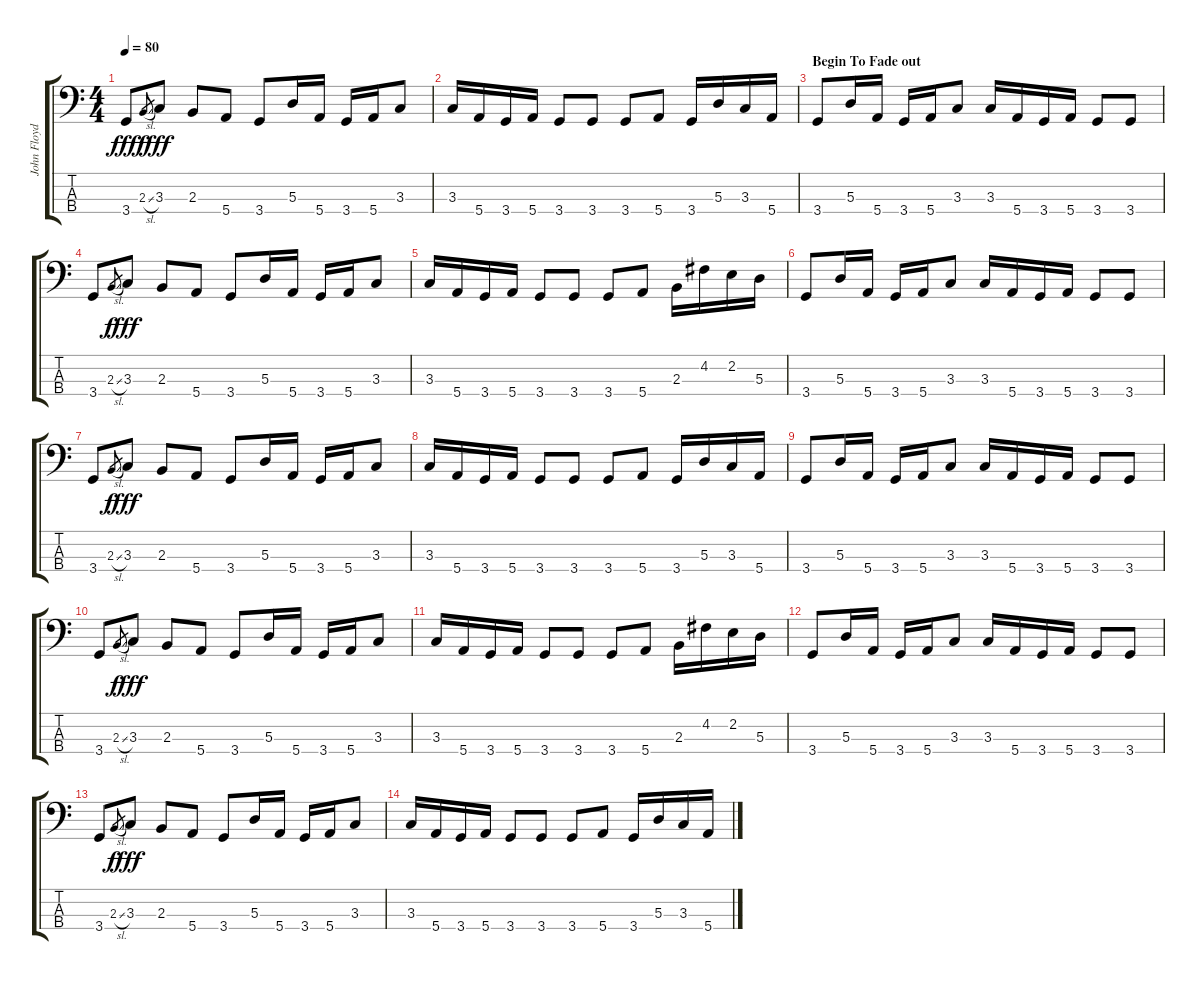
\track ("John Floyd" "John Floyd") {instrument acousticguitarsteel}
\staff {score tabs}
\tuning (G2 D2 A1 E1) {hide}
\ts (4 4)
\tempo 80
\clef f4
\ks c
3.4.8{dy fff} 2.3{sl}.8{gr dy f} 3.3.8{dy fff} 2.3.8 5.4.8 3.4.8 5.3.16 5.4.16 3.4.16 5.4.16 3.3.8 |
3.3.16 5.4.16 3.4.16 5.4.16 3.4.8 3.4.8 3.4.8 5.4.8 3.4.16 5.3.16 3.3.16 5.4.16 |
\section ("" "Begin To Fade out")
3.4.8{volume 15} 5.3.16 5.4.16 3.4.16 5.4.16 3.3.8 3.3.16 5.4.16 3.4.16 5.4.16 3.4.8 3.4.8 |
3.4.8{volume 14} 2.3{sl}.8{gr dy f} 3.3.8{dy fff} 2.3.8 5.4.8 3.4.8 5.3.16 5.4.16 3.4.16 5.4.16 3.3.8 |
3.3.16{volume 13} 5.4.16 3.4.16 5.4.16 3.4.8 3.4.8 3.4.8 5.4.8 2.3.16 4.2.16 2.2.16 5.3.16 |
3.4.8{volume 12} 5.3.16 5.4.16 3.4.16 5.4.16 3.3.8 3.3.16 5.4.16 3.4.16 5.4.16 3.4.8 3.4.8 |
3.4.8{volume 11} 2.3{sl}.8{gr dy f} 3.3.8{dy fff} 2.3.8 5.4.8 3.4.8 5.3.16 5.4.16 3.4.16 5.4.16 3.3.8 |
3.3.16{volume 10} 5.4.16 3.4.16 5.4.16 3.4.8 3.4.8 3.4.8 5.4.8 3.4.16 5.3.16 3.3.16 5.4.16 |
3.4.8{volume 9} 5.3.16 5.4.16 3.4.16 5.4.16 3.3.8 3.3.16 5.4.16 3.4.16 5.4.16 3.4.8 3.4.8 |
3.4.8{volume 8} 2.3{sl}.8{gr dy f} 3.3.8{dy fff} 2.3.8 5.4.8 3.4.8 5.3.16 5.4.16 3.4.16 5.4.16 3.3.8 |
3.3.16{volume 7} 5.4.16 3.4.16 5.4.16 3.4.8 3.4.8 3.4.8 5.4.8 2.3.16 4.2.16 2.2.16 5.3.16 |
3.4.8{volume 6} 5.3.16 5.4.16 3.4.16 5.4.16 3.3.8 3.3.16 5.4.16 3.4.16 5.4.16 3.4.8 3.4.8 |
3.4.8{volume 5} 2.3{sl}.8{gr dy f} 3.3.8{dy fff} 2.3.8 5.4.8 3.4.8 5.3.16 5.4.16 3.4.16 5.4.16 3.3.8 |
3.3.16{volume 4} 5.4.16 3.4.16 5.4.16 3.4.8 3.4.8 3.4.8 5.4.8 3.4.16 5.3.16 3.3.16 5.4.16
